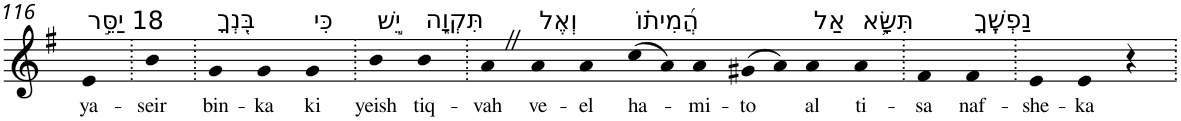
**kern	**text
*part1	*part1
*staff1	*staff1
*I"Piano	*
*I'Pno	*
!!LO:PB:g=z
*clefG2	*
*k[f#]	*
*G:	*
=116	=116
!LO:TX:a:t=18 יַסֵּ֣ר	!
!	!LO:LY:b
4e	ya-
=117.	=117.
!	!LO:LY:b
4b	-seir
=118.	=118.
!LO:TX:a:t=בִּ֭נְךָ	!
!	!LO:LY:b
4g	bin-
!	!LO:LY:b
4g	-ka
!LO:TX:a:t=כִּי	!
!	!LO:LY:b
4g	ki
=119.	=119.
!LO:TX:a:t=יֵ֣שׁ	!
!	!LO:LY:b
4b	yeish
!LO:TX:a:t=תִּקְוָ֑ה	!
!	!LO:LY:b
4b	tiq-
=120.	=120.
!	!LO:LY:b
4aZ	-vah
!LO:TX:a:t=וְאֶל	!
!	!LO:LY:b
4a	ve-
!	!LO:LY:b
4a	-el
!LO:TX:a:t=הֲ֝מִית֗וֹ	!
!	!LO:LY:b
(>8cc	ha-
8a)	.
!	!LO:LY:b
4a	-mi-
!	!LO:LY:b
(>8g#X	-to
8a)	.
!LO:TX:a:t=אַל	!
!	!LO:LY:b
4a	al
!LO:TX:a:t=תִּשָּׂ֥א	!
!	!LO:LY:b
4a	ti-
=121.	=121.
!	!LO:LY:b
4f#	-sa
!LO:TX:a:t=נַפְשֶֽׁךָ	!
!	!LO:LY:b
4f#	naf-
=122.	=122.
!	!LO:LY:b
4e	-she-
!	!LO:LY:b
4e	-ka
4r	.
=.	=.
*-	*-
